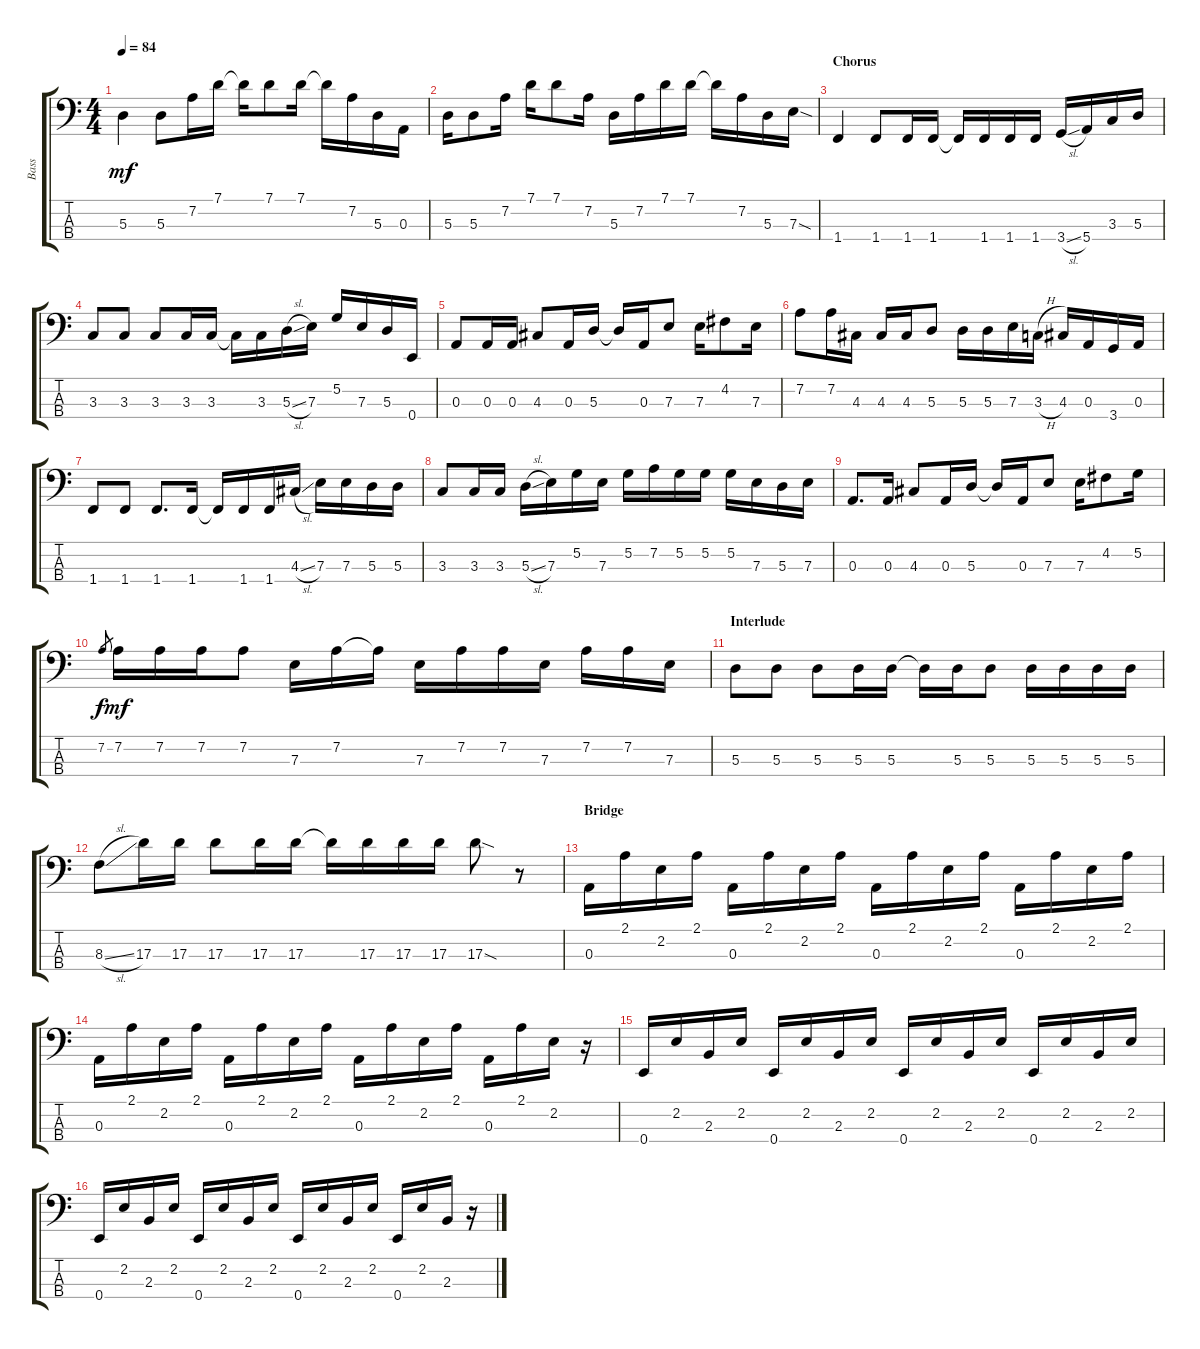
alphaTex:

\track ("Bass" "Bass") {instrument electricbassfinger}
\staff {score tabs}
\tuning (G2 D2 A1 E1) {hide}
\ts (4 4)
\tempo 84
\clef f4
\ks c
5.3.4{dy mf} 5.3.8 7.2.16 7.1.16 7.1{t}.16 7.1.8 7.1.16 7.1{t}.16 7.2.16 5.3.16 0.3.16 |
5.3.16 5.3.8 7.2.16 7.1.16 7.1.8 7.2.16 5.3.16 7.2.16 7.1.16 7.1.16 7.1{t}.16 7.2.16 5.3.16 7.3{sod}.16 |
\section ("" "Chorus")
1.4.4 1.4.8 1.4.16 1.4.16 1.4{t}.16 1.4.16 1.4.16 1.4.16 3.4{sl}.16 5.4.16 3.3.16 5.3.16 |
3.3.8 3.3.8 3.3.8 3.3.16 3.3.16 3.3{t}.16 3.3.16 5.3{sl}.16 7.3.16 5.2.16 7.3.16 5.3.16 0.4.16 |
0.3.8 0.3.16 0.3.16 4.3.8 0.3.16 5.3.16 5.3{t}.16 0.3.16 7.3.8 7.3.16 4.2.8 7.3.16 |
7.2.8 7.2.16 4.3.16 4.3.16 4.3.16 5.3.8 5.3.16 5.3.16 7.3.16 3.3{h}.16 4.3.16 0.3.16 3.4.16 0.3.16 |
1.4.8 1.4.8 1.4.8{d} 1.4.16 1.4{t}.16 1.4.16 1.4.16 4.3{sl}.16 7.3.16 7.3.16 5.3.16 5.3.16 |
3.3.8 3.3.16 3.3.16 5.3{sl}.16 7.3.16 5.2.16 7.3.16 5.2.16 7.2.16 5.2.16 5.2.16 5.2.16 7.3.16 5.3.16 7.3.16 |
0.3.8{d} 0.3.16 4.3.8 0.3.16 5.3.16 5.3{t}.16 0.3.16 7.3.8 7.3.16 4.2.8 5.2.16 |
7.2.8{gr dy f} 7.2.16{dy mf} 7.2.16 7.2.16 7.2.8 7.3.16 7.2.16 7.2{t}.16 7.3.16 7.2.16 7.2.16 7.3.16 7.2.16 7.2.16 7.3.16 |
\section ("" "Interlude")
5.3.8 5.3.8 5.3.8 5.3.16 5.3.16 5.3{t}.16 5.3.16 5.3.8 5.3.16 5.3.16 5.3.16 5.3.16 |
8.3{sl}.8 17.3.16 17.3.16 17.3.8 17.3.16 17.3.16 17.3{t}.16 17.3.16 17.3.16 17.3.16 17.3{sod}.8 r.8 |
\section ("" "Bridge")
0.3.16 2.1.16 2.2.16 2.1.16 0.3.16 2.1.16 2.2.16 2.1.16 0.3.16 2.1.16 2.2.16 2.1.16 0.3.16 2.1.16 2.2.16 2.1.16 |
0.3.16 2.1.16 2.2.16 2.1.16 0.3.16 2.1.16 2.2.16 2.1.16 0.3.16 2.1.16 2.2.16 2.1.16 0.3.16 2.1.16 2.2.16 r.16 |
0.4.16 2.2.16 2.3.16 2.2.16 0.4.16 2.2.16 2.3.16 2.2.16 0.4.16 2.2.16 2.3.16 2.2.16 0.4.16 2.2.16 2.3.16 2.2.16 |
0.4.16 2.2.16 2.3.16 2.2.16 0.4.16 2.2.16 2.3.16 2.2.16 0.4.16 2.2.16 2.3.16 2.2.16 0.4.16 2.2.16 2.3.16 r.16
